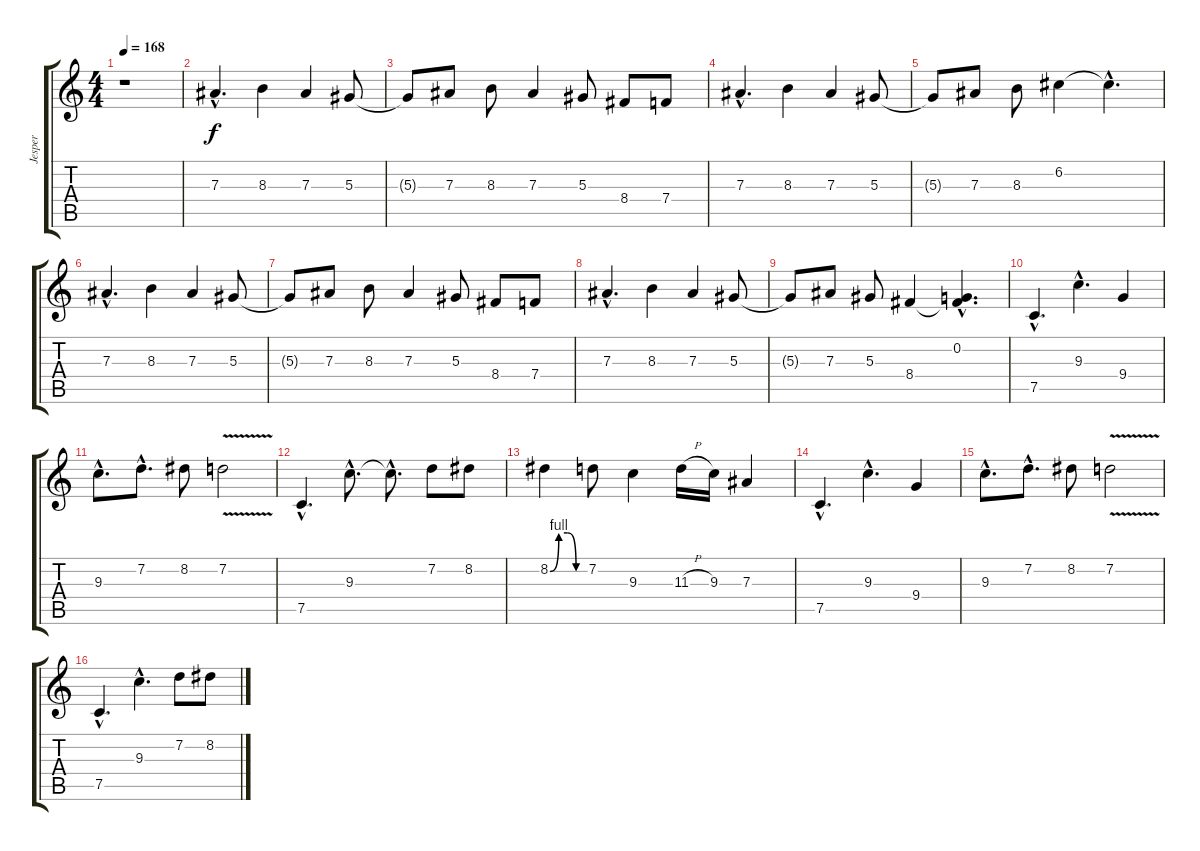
\track ("Jesper" "Jesper") {instrument overdrivenguitar}
\staff {score tabs}
\tuning (C4 G3 Eb3 Bb2 F2 C2) {hide}
\ts (4 4)
\tempo 168
\clef g2
\ks c
r.1{dy f instrument overdrivenguitar} |
7.3{hac}.4{d} 8.3.4 7.3.4 5.3.8 |
5.3{t}.8 7.3.8 8.3.8 7.3.4 5.3.8 8.4.8 7.4.8 |
7.3{hac}.4{d} 8.3.4 7.3.4 5.3.8 |
5.3{t}.8 7.3.8 8.3.8 6.2.4 6.2{hac t}.4{d} |
7.3{hac}.4{d} 8.3.4 7.3.4 5.3.8 |
5.3{t}.8 7.3.8 8.3.8 7.3.4 5.3.8 8.4.8 7.4.8 |
7.3{hac}.4{d} 8.3.4 7.3.4 5.3.8 |
5.3{t}.8 7.3.8 5.3.8 8.4.4 (0.2{hac} 8.4{hac t}).4{d} |
7.5{hac}.4{d} 9.3{hac}.4{d} 9.4.4 |
9.3{hac}.8{d} 7.2{hac}.8{d} 8.2.8 7.2{v}.2 |
7.5{hac}.4{d} 9.3{hac}.8{d} 9.3{hac t}.8{d} 7.2.8 8.2.8 |
8.2{be (custom 0 0 15 4 30 4 45 0 60 0)}.4 7.2.8 9.3.4 11.3{h}.16 9.3.16 7.3.4 |
7.5{hac}.4{d} 9.3{hac}.4{d} 9.4.4 |
9.3{hac}.8{d} 7.2{hac}.8{d} 8.2.8 7.2{v}.2 |
7.5{hac}.4{d} 9.3{hac}.4{d} 7.2.8 8.2.8
